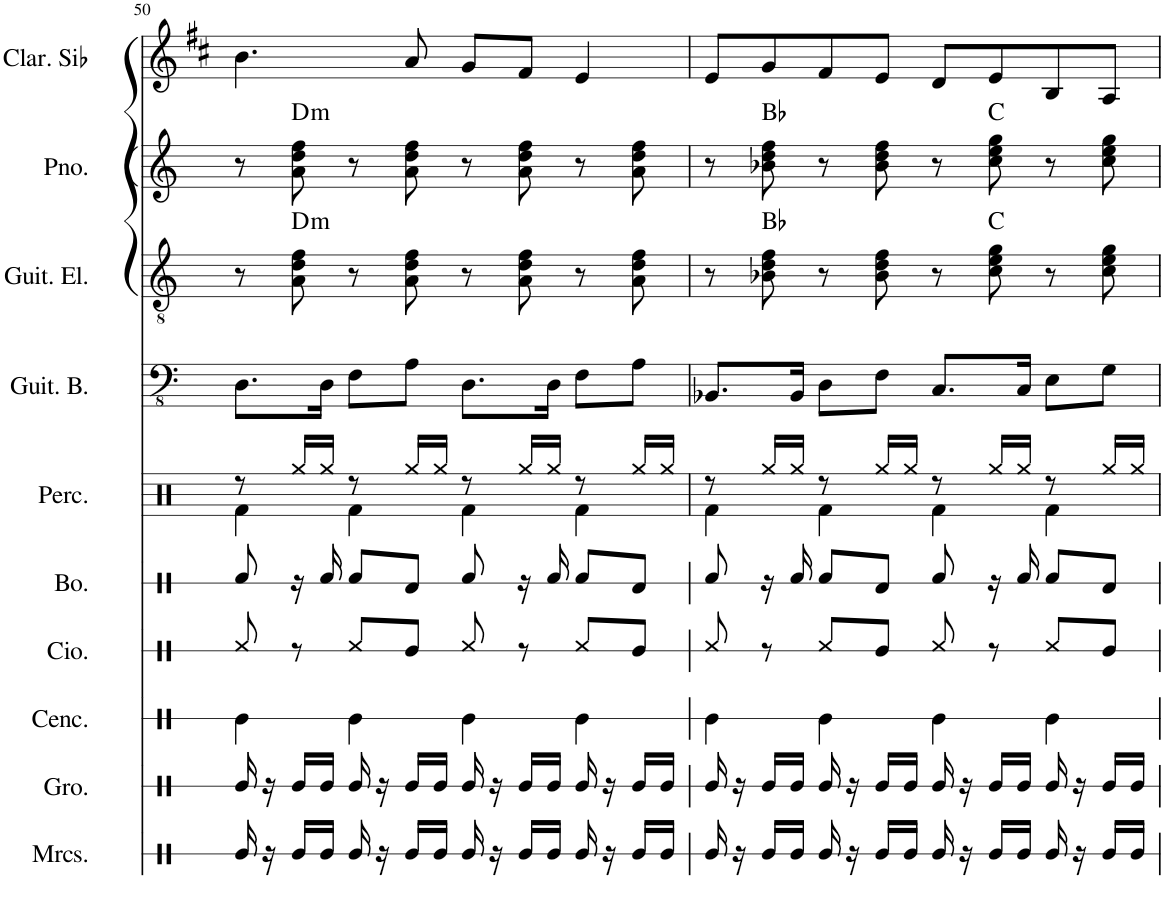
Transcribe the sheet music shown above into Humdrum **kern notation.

**kern	**kern	**kern	**kern	**kern	**kern	**kern	**kern	**harte	**kern	**harte	**kern
*part10	*part9	*part8	*part7	*part6	*part5	*part4	*part3	*part3	*part2	*part2	*part1
*staff10	*staff9	*staff8	*staff7	*staff6	*staff5	*staff4	*staff3	*	*staff2	*	*staff1
*I"Maracas	*I"Güiro	*I"Cencerro	*I"Congas	*I"Bongos	*I"Set de percusión	*I"Bajo eléctrico	*I"Guitarra eléctrica	*	*I"Piano	*	*I"Clarinette en Sib
*I'Mrcs.	*I'Gro.	*I'Cenc.	*	*I'Bo.	*I'Perc.	*	*I'Guit. El.	*	*I'Pno.	*	*I'Clar. Sib
!!LO:PB:g=z
*clefX	*clefX	*clefX	*clefX	*clefX	*clefX	*clefFv4	*clefGv2	*	*clefG2	*	*clefG2
*	*	*	*	*	*	*	*	*	*	*	*Trd1c2
*k[]	*k[]	*k[]	*k[]	*k[]	*k[]	*k[]	*k[]	*	*k[]	*	*k[f#c#]
*M4/4	*M4/4	*M4/4	*M4/4	*M4/4	*M4/4	*M4/4	*M4/4	*	*M4/4	*	*M4/4
=50	=50	=50	=50	=50	=50	=50	=50	=50	=50	=50	=50
*	*	*	*	*	*^	*	*	*	*	*	*
16Re/	16Re/	4Re\	8Rf/	8Rf/	8r	4Rf\	8.DD\L	8r	.	8r	.	4.b\
16r	16r	.	.	.	.	.	.	.	.	.	.	.
!	!	!	!	!	!	!	!	!	!LO:H:kt=m	!	!LO:H:kt=m	!
16Re/LL	16Re/LL	.	8r	16r	16Rgg/LL	.	.	8A\ 8d\ 8f\	D:min	8a\ 8dd\ 8ff\	D:min	.
16Re/JJ	16Re/JJ	.	.	16Rf/	16Rgg/JJ	.	16DD\Jk	.	.	.	.	.
16Re/	16Re/	4Re\	8Rf/L	8Rf/L	8r	4Rf\	8FF\L	8r	.	8r	.	.
16r	16r	.	.	.	.	.	.	.	.	.	.	.
16Re/LL	16Re/LL	.	8Re/J	8Rd/J	16Rgg/LL	.	8AA\J	8A\ 8d\ 8f\	.	8a\ 8dd\ 8ff\	.	8a/
16Re/JJ	16Re/JJ	.	.	.	16Rgg/JJ	.	.	.	.	.	.	.
16Re/	16Re/	4Re\	8Rf/	8Rf/	8r	4Rf\	8.DD\L	8r	.	8r	.	8g/L
16r	16r	.	.	.	.	.	.	.	.	.	.	.
16Re/LL	16Re/LL	.	8r	16r	16Rgg/LL	.	.	8A\ 8d\ 8f\	.	8a\ 8dd\ 8ff\	.	8f#/J
16Re/JJ	16Re/JJ	.	.	16Rf/	16Rgg/JJ	.	16DD\Jk	.	.	.	.	.
16Re/	16Re/	4Re\	8Rf/L	8Rf/L	8r	4Rf\	8FF\L	8r	.	8r	.	4e/
16r	16r	.	.	.	.	.	.	.	.	.	.	.
16Re/LL	16Re/LL	.	8Re/J	8Rd/J	16Rgg/LL	.	8AA\J	8A\ 8d\ 8f\	.	8a\ 8dd\ 8ff\	.	.
16Re/JJ	16Re/JJ	.	.	.	16Rgg/JJ	.	.	.	.	.	.	.
=51	=51	=51	=51	=51	=51	=51	=51	=51	=51	=51	=51	=51
16Re/	16Re/	4Re\	8Rf/	8Rf/	8r	4Rf\	8.BBB-X/L	8r	.	8r	.	8e/L
16r	16r	.	.	.	.	.	.	.	.	.	.	.
16Re/LL	16Re/LL	.	8r	16r	16Rgg/LL	.	.	8B-X\ 8d\ 8f\	Bb:maj	8b-X\ 8dd\ 8ff\	Bb:maj	8g/
16Re/JJ	16Re/JJ	.	.	16Rf/	16Rgg/JJ	.	16BBB-/Jk	.	.	.	.	.
16Re/	16Re/	4Re\	8Rf/L	8Rf/L	8r	4Rf\	8DD\L	8r	.	8r	.	8f#/
16r	16r	.	.	.	.	.	.	.	.	.	.	.
16Re/LL	16Re/LL	.	8Re/J	8Rd/J	16Rgg/LL	.	8FF\J	8B-\ 8d\ 8f\	.	8b-\ 8dd\ 8ff\	.	8e/J
16Re/JJ	16Re/JJ	.	.	.	16Rgg/JJ	.	.	.	.	.	.	.
16Re/	16Re/	4Re\	8Rf/	8Rf/	8r	4Rf\	8.CC/L	8r	.	8r	.	8d/L
16r	16r	.	.	.	.	.	.	.	.	.	.	.
16Re/LL	16Re/LL	.	8r	16r	16Rgg/LL	.	.	8c\ 8e\ 8g\	C:maj	8cc\ 8ee\ 8gg\	C:maj	8e/
16Re/JJ	16Re/JJ	.	.	16Rf/	16Rgg/JJ	.	16CC/Jk	.	.	.	.	.
16Re/	16Re/	4Re\	8Rf/L	8Rf/L	8r	4Rf\	8EE\L	8r	.	8r	.	8B/
16r	16r	.	.	.	.	.	.	.	.	.	.	.
16Re/LL	16Re/LL	.	8Re/J	8Rd/J	16Rgg/LL	.	8GG\J	8c\ 8e\ 8g\	.	8cc\ 8ee\ 8gg\	.	8A/J
16Re/JJ	16Re/JJ	.	.	.	16Rgg/JJ	.	.	.	.	.	.	.
*	*	*	*	*	*v	*v	*	*	*	*	*	*
=	=	=	=	=	=	=	=	=	=	=	=
*-	*-	*-	*-	*-	*-	*-	*-	*-	*-	*-	*-
